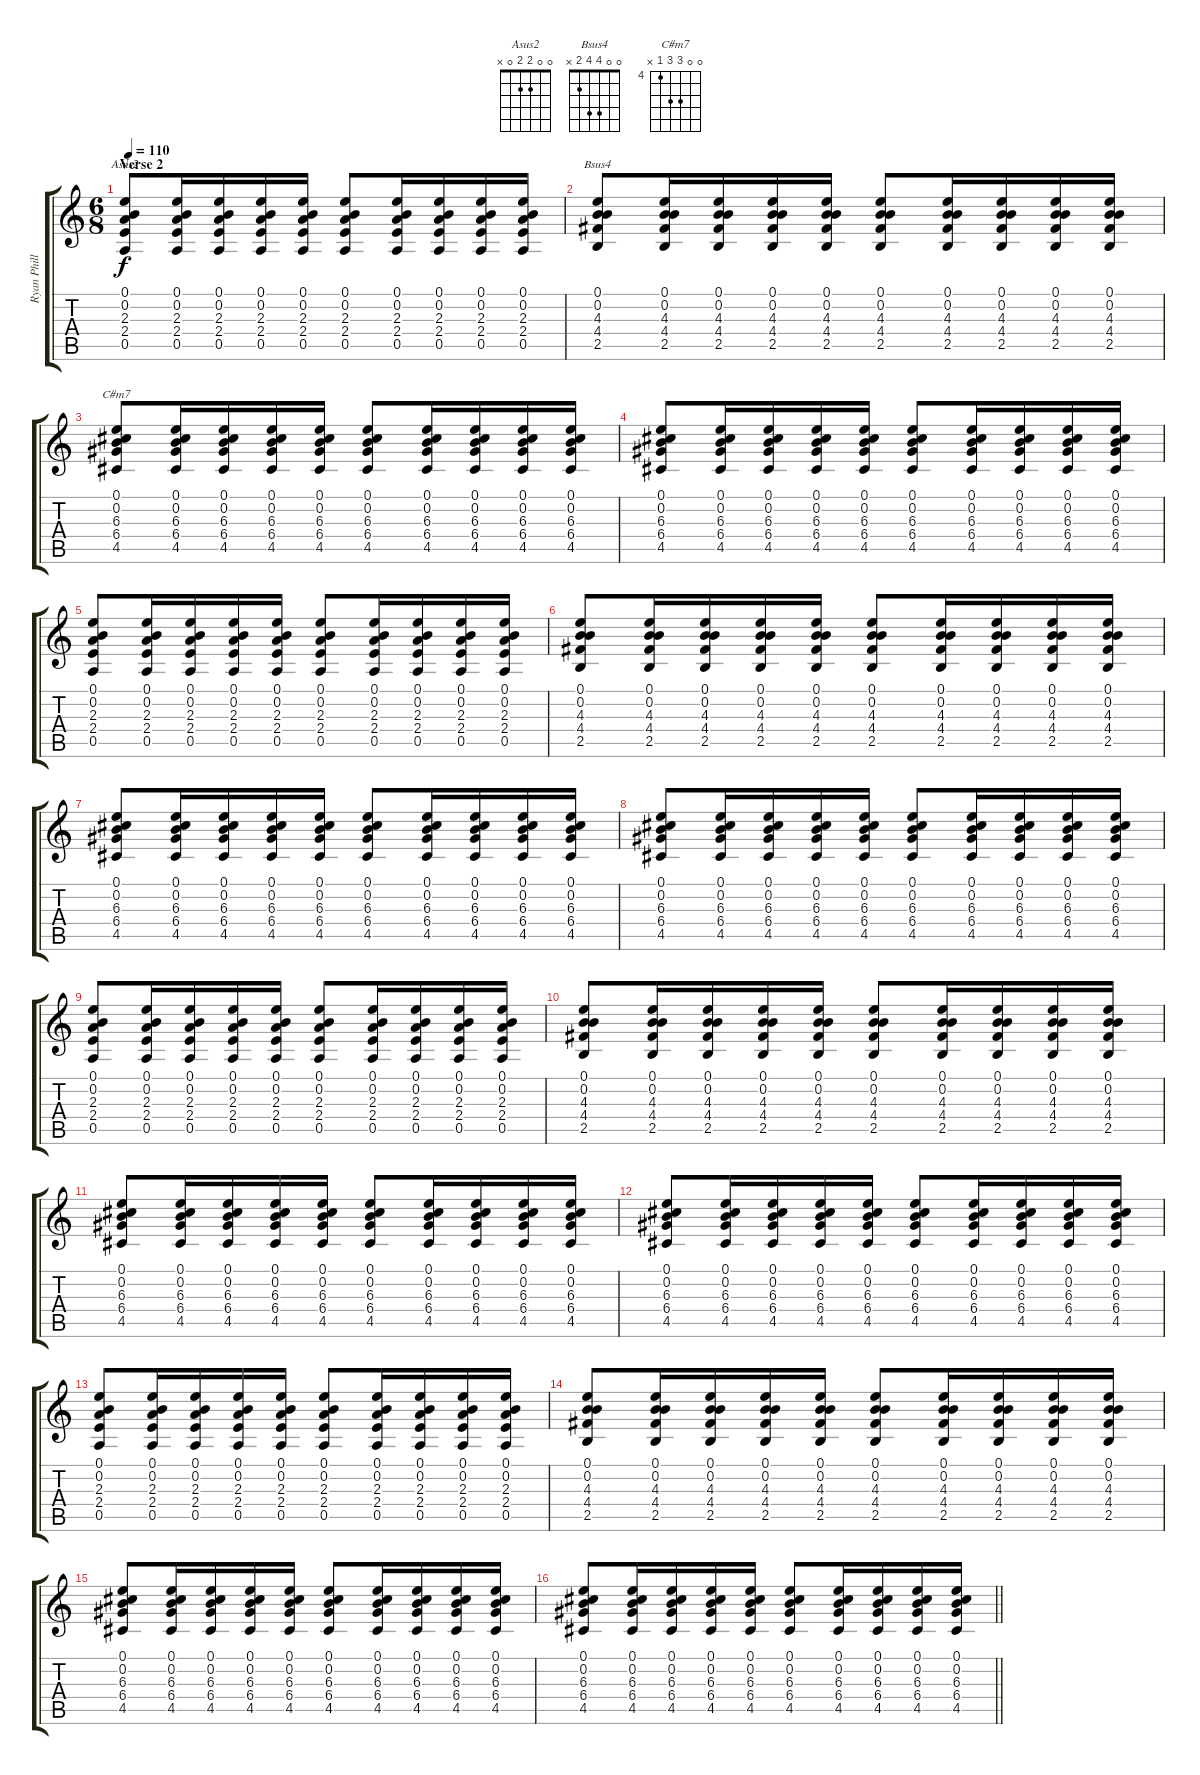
\track ("Ryan Phillips | Gtr. 1" "Ryan Phill") {instrument acousticguitarsteel}
\staff {score tabs}
\tuning (E4 B3 G3 D3 A2 E2) {hide}
\chord ("Asus2" 0 0 2 2 0 x)
\chord ("Bsus4" 0 0 4 4 2 x)
\chord ("C#m7" 0 0 6 6 4 x) {firstfret 4}
\ts (6 8)
\section ("" "Verse 2")
\tempo 110
\clef g2
\ks c
(0.1 0.2 2.3 2.4 0.5).8{ch "Asus2" dy f} (0.1 0.2 2.3 2.4 0.5).16 (0.1 0.2 2.3 2.4 0.5).16 (0.1 0.2 2.3 2.4 0.5).16 (0.1 0.2 2.3 2.4 0.5).16 (0.1 0.2 2.3 2.4 0.5).8 (0.1 0.2 2.3 2.4 0.5).16 (0.1 0.2 2.3 2.4 0.5).16 (0.1 0.2 2.3 2.4 0.5).16 (0.1 0.2 2.3 2.4 0.5).16 |
(0.1 0.2 4.3 4.4 2.5).8{ch "Bsus4"} (0.1 0.2 4.3 4.4 2.5).16 (0.1 0.2 4.3 4.4 2.5).16 (0.1 0.2 4.3 4.4 2.5).16 (0.1 0.2 4.3 4.4 2.5).16 (0.1 0.2 4.3 4.4 2.5).8 (0.1 0.2 4.3 4.4 2.5).16 (0.1 0.2 4.3 4.4 2.5).16 (0.1 0.2 4.3 4.4 2.5).16 (0.1 0.2 4.3 4.4 2.5).16 |
(0.1 0.2 6.3 6.4 4.5).8{ch "C#m7"} (0.1 0.2 6.3 6.4 4.5).16 (0.1 0.2 6.3 6.4 4.5).16 (0.1 0.2 6.3 6.4 4.5).16 (0.1 0.2 6.3 6.4 4.5).16 (0.1 0.2 6.3 6.4 4.5).8 (0.1 0.2 6.3 6.4 4.5).16 (0.1 0.2 6.3 6.4 4.5).16 (0.1 0.2 6.3 6.4 4.5).16 (0.1 0.2 6.3 6.4 4.5).16 |
(0.1 0.2 6.3 6.4 4.5).8 (0.1 0.2 6.3 6.4 4.5).16 (0.1 0.2 6.3 6.4 4.5).16 (0.1 0.2 6.3 6.4 4.5).16 (0.1 0.2 6.3 6.4 4.5).16 (0.1 0.2 6.3 6.4 4.5).8 (0.1 0.2 6.3 6.4 4.5).16 (0.1 0.2 6.3 6.4 4.5).16 (0.1 0.2 6.3 6.4 4.5).16 (0.1 0.2 6.3 6.4 4.5).16 |
(0.1 0.2 2.3 2.4 0.5).8 (0.1 0.2 2.3 2.4 0.5).16 (0.1 0.2 2.3 2.4 0.5).16 (0.1 0.2 2.3 2.4 0.5).16 (0.1 0.2 2.3 2.4 0.5).16 (0.1 0.2 2.3 2.4 0.5).8 (0.1 0.2 2.3 2.4 0.5).16 (0.1 0.2 2.3 2.4 0.5).16 (0.1 0.2 2.3 2.4 0.5).16 (0.1 0.2 2.3 2.4 0.5).16 |
(0.1 0.2 4.3 4.4 2.5).8 (0.1 0.2 4.3 4.4 2.5).16 (0.1 0.2 4.3 4.4 2.5).16 (0.1 0.2 4.3 4.4 2.5).16 (0.1 0.2 4.3 4.4 2.5).16 (0.1 0.2 4.3 4.4 2.5).8 (0.1 0.2 4.3 4.4 2.5).16 (0.1 0.2 4.3 4.4 2.5).16 (0.1 0.2 4.3 4.4 2.5).16 (0.1 0.2 4.3 4.4 2.5).16 |
(0.1 0.2 6.3 6.4 4.5).8 (0.1 0.2 6.3 6.4 4.5).16 (0.1 0.2 6.3 6.4 4.5).16 (0.1 0.2 6.3 6.4 4.5).16 (0.1 0.2 6.3 6.4 4.5).16 (0.1 0.2 6.3 6.4 4.5).8 (0.1 0.2 6.3 6.4 4.5).16 (0.1 0.2 6.3 6.4 4.5).16 (0.1 0.2 6.3 6.4 4.5).16 (0.1 0.2 6.3 6.4 4.5).16 |
(0.1 0.2 6.3 6.4 4.5).8 (0.1 0.2 6.3 6.4 4.5).16 (0.1 0.2 6.3 6.4 4.5).16 (0.1 0.2 6.3 6.4 4.5).16 (0.1 0.2 6.3 6.4 4.5).16 (0.1 0.2 6.3 6.4 4.5).8 (0.1 0.2 6.3 6.4 4.5).16 (0.1 0.2 6.3 6.4 4.5).16 (0.1 0.2 6.3 6.4 4.5).16 (0.1 0.2 6.3 6.4 4.5).16 |
(0.1 0.2 2.3 2.4 0.5).8 (0.1 0.2 2.3 2.4 0.5).16 (0.1 0.2 2.3 2.4 0.5).16 (0.1 0.2 2.3 2.4 0.5).16 (0.1 0.2 2.3 2.4 0.5).16 (0.1 0.2 2.3 2.4 0.5).8 (0.1 0.2 2.3 2.4 0.5).16 (0.1 0.2 2.3 2.4 0.5).16 (0.1 0.2 2.3 2.4 0.5).16 (0.1 0.2 2.3 2.4 0.5).16 |
(0.1 0.2 4.3 4.4 2.5).8 (0.1 0.2 4.3 4.4 2.5).16 (0.1 0.2 4.3 4.4 2.5).16 (0.1 0.2 4.3 4.4 2.5).16 (0.1 0.2 4.3 4.4 2.5).16 (0.1 0.2 4.3 4.4 2.5).8 (0.1 0.2 4.3 4.4 2.5).16 (0.1 0.2 4.3 4.4 2.5).16 (0.1 0.2 4.3 4.4 2.5).16 (0.1 0.2 4.3 4.4 2.5).16 |
(0.1 0.2 6.3 6.4 4.5).8 (0.1 0.2 6.3 6.4 4.5).16 (0.1 0.2 6.3 6.4 4.5).16 (0.1 0.2 6.3 6.4 4.5).16 (0.1 0.2 6.3 6.4 4.5).16 (0.1 0.2 6.3 6.4 4.5).8 (0.1 0.2 6.3 6.4 4.5).16 (0.1 0.2 6.3 6.4 4.5).16 (0.1 0.2 6.3 6.4 4.5).16 (0.1 0.2 6.3 6.4 4.5).16 |
(0.1 0.2 6.3 6.4 4.5).8 (0.1 0.2 6.3 6.4 4.5).16 (0.1 0.2 6.3 6.4 4.5).16 (0.1 0.2 6.3 6.4 4.5).16 (0.1 0.2 6.3 6.4 4.5).16 (0.1 0.2 6.3 6.4 4.5).8 (0.1 0.2 6.3 6.4 4.5).16 (0.1 0.2 6.3 6.4 4.5).16 (0.1 0.2 6.3 6.4 4.5).16 (0.1 0.2 6.3 6.4 4.5).16 |
(0.1 0.2 2.3 2.4 0.5).8 (0.1 0.2 2.3 2.4 0.5).16 (0.1 0.2 2.3 2.4 0.5).16 (0.1 0.2 2.3 2.4 0.5).16 (0.1 0.2 2.3 2.4 0.5).16 (0.1 0.2 2.3 2.4 0.5).8 (0.1 0.2 2.3 2.4 0.5).16 (0.1 0.2 2.3 2.4 0.5).16 (0.1 0.2 2.3 2.4 0.5).16 (0.1 0.2 2.3 2.4 0.5).16 |
(0.1 0.2 4.3 4.4 2.5).8 (0.1 0.2 4.3 4.4 2.5).16 (0.1 0.2 4.3 4.4 2.5).16 (0.1 0.2 4.3 4.4 2.5).16 (0.1 0.2 4.3 4.4 2.5).16 (0.1 0.2 4.3 4.4 2.5).8 (0.1 0.2 4.3 4.4 2.5).16 (0.1 0.2 4.3 4.4 2.5).16 (0.1 0.2 4.3 4.4 2.5).16 (0.1 0.2 4.3 4.4 2.5).16 |
(0.1 0.2 6.3 6.4 4.5).8 (0.1 0.2 6.3 6.4 4.5).16 (0.1 0.2 6.3 6.4 4.5).16 (0.1 0.2 6.3 6.4 4.5).16 (0.1 0.2 6.3 6.4 4.5).16 (0.1 0.2 6.3 6.4 4.5).8 (0.1 0.2 6.3 6.4 4.5).16 (0.1 0.2 6.3 6.4 4.5).16 (0.1 0.2 6.3 6.4 4.5).16 (0.1 0.2 6.3 6.4 4.5).16 |
\barLineRight lightlight
(0.1 0.2 6.3 6.4 4.5).8 (0.1 0.2 6.3 6.4 4.5).16 (0.1 0.2 6.3 6.4 4.5).16 (0.1 0.2 6.3 6.4 4.5).16 (0.1 0.2 6.3 6.4 4.5).16 (0.1 0.2 6.3 6.4 4.5).8 (0.1 0.2 6.3 6.4 4.5).16 (0.1 0.2 6.3 6.4 4.5).16 (0.1 0.2 6.3 6.4 4.5).16 (0.1 0.2 6.3 6.4 4.5).16
